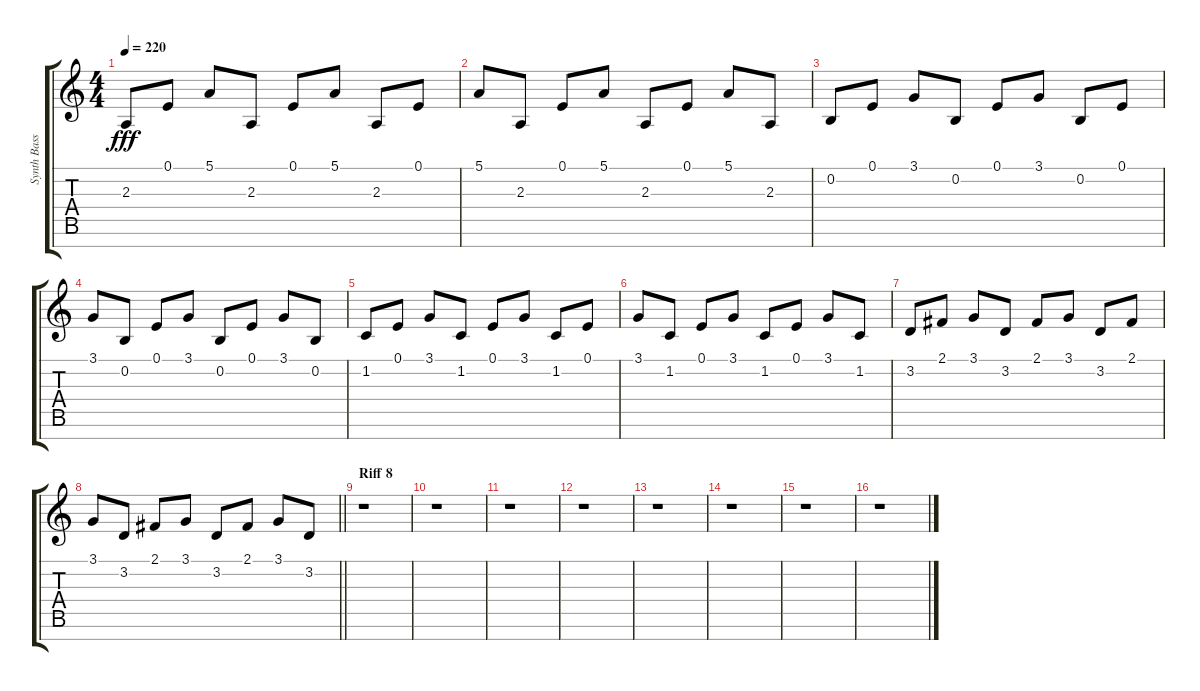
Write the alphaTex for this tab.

\track ("Synth Bass" "Synth Bass") {instrument lead2sawtooth}
\staff {score tabs}
\tuning (E4 B3 G3 D3 A2 E2 B1) {hide}
\ts (4 4)
\tempo 220
\clef g2
\ks c
2.3.8{dy fff} 0.1.8 5.1.8 2.3.8 0.1.8 5.1.8 2.3.8 0.1.8 |
5.1.8 2.3.8 0.1.8 5.1.8 2.3.8 0.1.8 5.1.8 2.3.8 |
0.2.8 0.1.8 3.1.8 0.2.8 0.1.8 3.1.8 0.2.8 0.1.8 |
3.1.8 0.2.8 0.1.8 3.1.8 0.2.8 0.1.8 3.1.8 0.2.8 |
1.2.8 0.1.8 3.1.8 1.2.8 0.1.8 3.1.8 1.2.8 0.1.8 |
3.1.8 1.2.8 0.1.8 3.1.8 1.2.8 0.1.8 3.1.8 1.2.8 |
3.2.8 2.1.8 3.1.8 3.2.8 2.1.8 3.1.8 3.2.8 2.1.8 |
\barLineRight lightlight
3.1.8 3.2.8 2.1.8 3.1.8 3.2.8 2.1.8 3.1.8 3.2.8 |
\section ("" "Riff 8")
r.1 |
r.1 |
r.1 |
r.1 |
r.1 |
r.1 |
r.1 |
r.1
